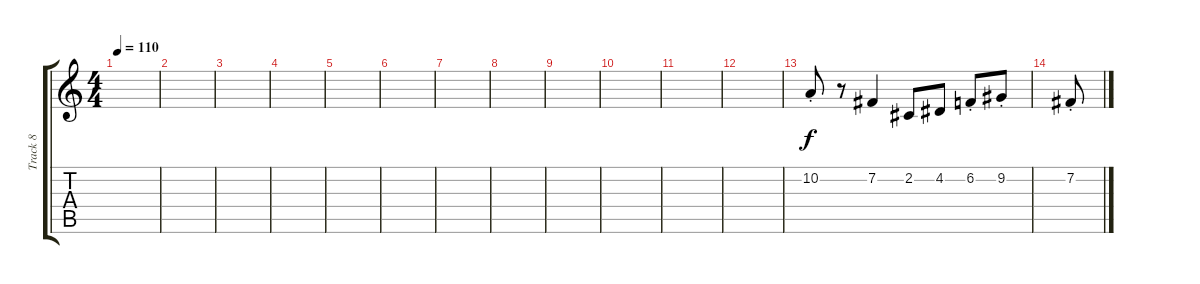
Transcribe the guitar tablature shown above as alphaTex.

\track ("Track 8" "Track 8") {instrument clarinet}
\staff {score tabs}
\tuning (E4 B3 G3 D3 A2 E2) {hide}
\ts (4 4)
\tempo 110
\clef g2
\ks c
|
|
|
|
|
|
|
|
|
|
|
|
10.2{st}.8 r.8 7.2.4 2.2.8 4.2.8 6.2{st}.8 9.2{st}.8 |
7.2{st}.8
